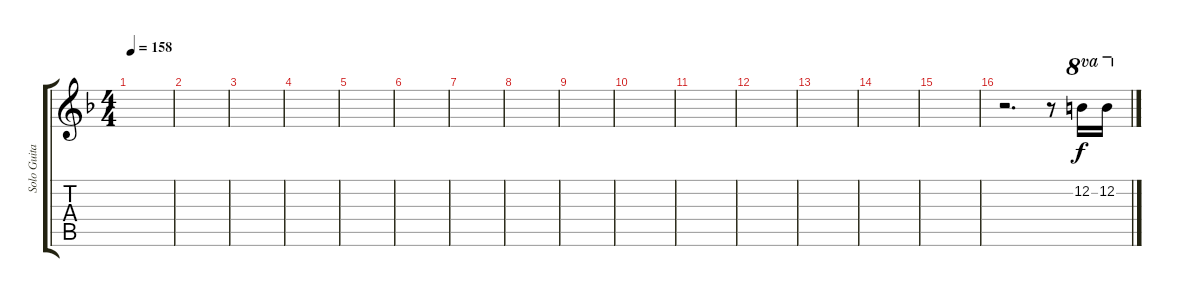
\track ("Solo Guitar 1" "Solo Guita") {instrument distortionguitar}
\staff {score tabs}
\tuning (E4 B3 G3 D3 A2 D2) {hide}
\ts (4 4)
\tempo 158
\clef g2
\ks f
|
|
|
|
|
|
|
|
|
|
|
|
|
|
|
r.2{d} r.8 12.2.16{ot 8va} 12.2.16{ot 8va}
